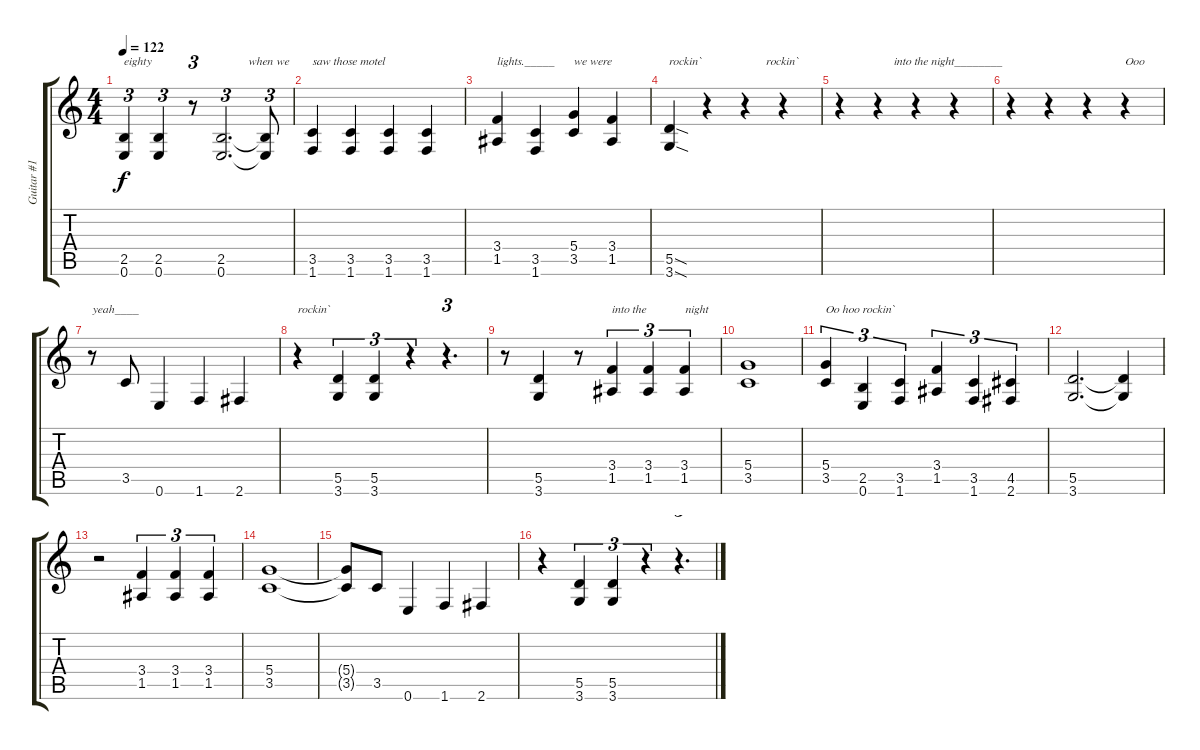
\track ("Guitar #1" "Guitar #1") {instrument overdrivenguitar}
\staff {score tabs}
\tuning (E4 B3 G3 D3 A2 E2) {hide}
\ts (4 4)
\tempo 122
\clef g2
\ks c
(2.5 0.6).4{tu (3 2) txt "eighty" dy f} (2.5 0.6).4{tu (3 2)} r.8{tu (3 2)} (2.5 0.6).2{d tu (3 2) txt "         when we"} (2.5{t} 0.6{t}).8{tu (3 2)} |
(3.5 1.6).4{txt "saw those motel"} (3.5 1.6).4 (3.5 1.6).4 (3.5 1.6).4 |
(3.4 1.5).4{txt "lights._____"} (3.5 1.6).4 (5.4 3.5).4{txt "we were"} (3.4 1.5).4 |
(5.5{sod} 3.6{sod}).4{txt "rockin`"} r.4 r.4{txt "       rockin`"} r.4 |
r.4{txt "                  into the night________"} r.4 r.4 r.4 |
r.4 r.4 r.4 r.4{txt "Ooo"} |
r.8{txt "yeah____"} 3.5.8 0.6.4 1.6.4 2.6.4 |
r.4{txt "rockin`"} (5.5 3.6).4{tu (3 2)} (5.5 3.6).4{tu (3 2)} r.4{tu (3 2)} r.4{d tu (3 2)} |
r.8 (5.5 3.6).4 r.8 (3.4 1.5).4{tu (3 2) txt "into the             night"} (3.4 1.5).4{tu (3 2)} (3.4 1.5).4{tu (3 2)} |
(5.4 3.5).1 |
(5.4 3.5).4{tu (3 2) txt "Oo hoo rockin`"} (2.5 0.6).4{tu (3 2)} (3.5 1.6).4{tu (3 2)} (3.4 1.5).4{tu (3 2)} (3.5 1.6).4{tu (3 2)} (4.5 2.6).4{tu (3 2)} |
(5.5 3.6).2{d} (5.5{t} 3.6{t}).4 |
r.2 (3.4 1.5).4{tu (3 2)} (3.4 1.5).4{tu (3 2)} (3.4 1.5).4{tu (3 2)} |
(5.4 3.5).1 |
(5.4{t} 3.5{t}).8 3.5.8 0.6.4 1.6.4 2.6.4 |
r.4 (5.5 3.6).4{tu (3 2)} (5.5 3.6).4{tu (3 2)} r.4{tu (3 2)} r.4{d tu (3 2)}
